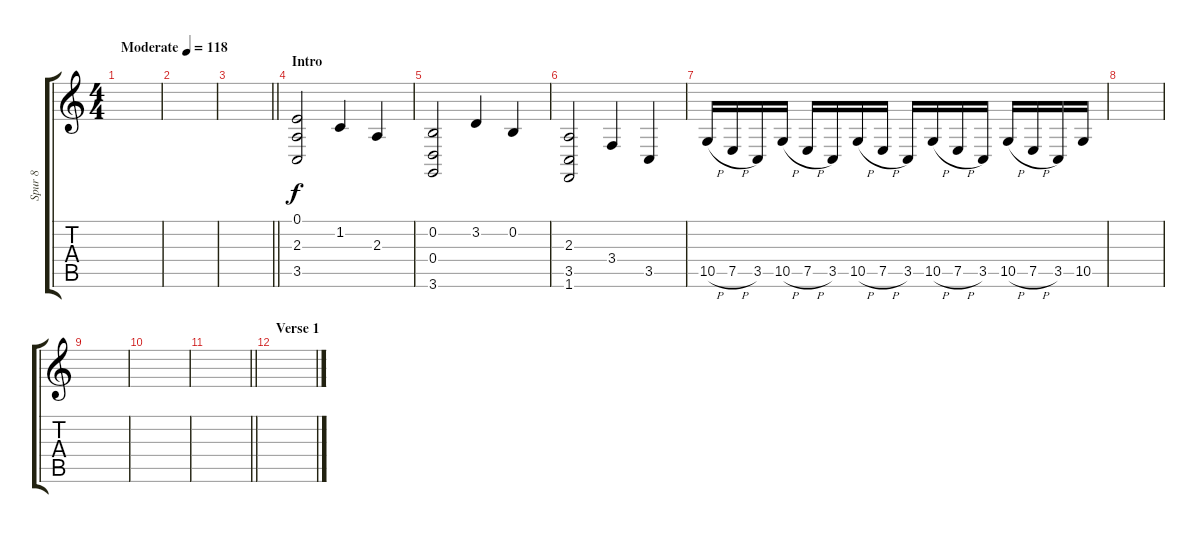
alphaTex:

\track ("Spur 8" "Spur 8") {instrument stringensemble1}
\staff {score tabs}
\tuning (E4 B3 G3 D3 A2 E2) {hide}
\ts (4 4)
\tempo (118 "Moderate")
\clef g2
\ks c
|
|
\barLineRight lightlight
|
\section ("" "Intro")
(0.1 2.3 3.5).2 1.2.4 2.3.4 |
(0.2 0.4 3.6).2 3.2.4 0.2.4 |
(2.3 3.5 1.6).2 3.4.4 3.5.4 |
10.5{h}.16 7.5{h}.16 3.5.16 10.5{h}.16 7.5{h}.16 3.5.16 10.5{h}.16 7.5{h}.16 3.5.16 10.5{h}.16 7.5{h}.16 3.5.16 10.5{h}.16 7.5{h}.16 3.5.16 10.5.16 |
|
|
|
\barLineRight lightlight
|
\section ("" "Verse 1")
